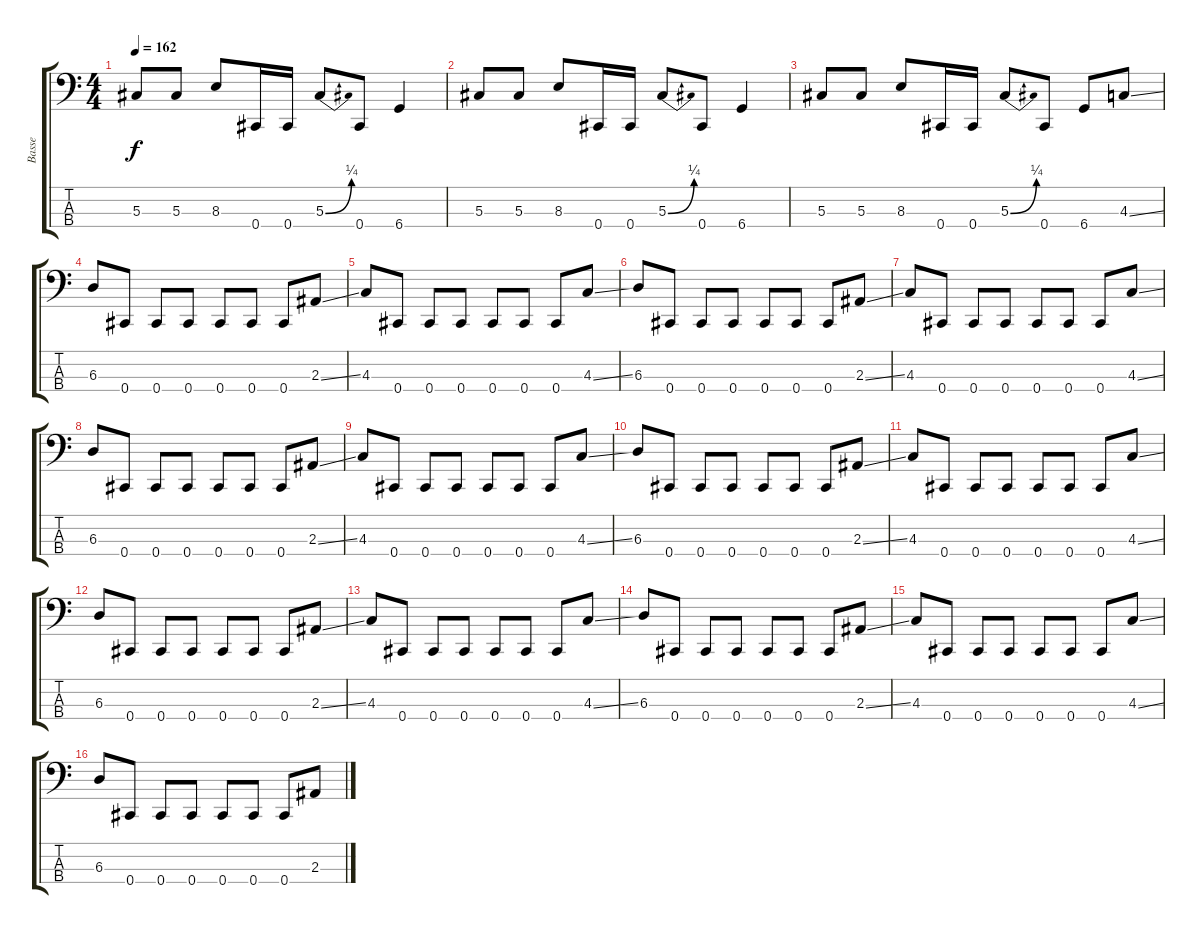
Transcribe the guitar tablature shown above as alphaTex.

\track ("Basse" "Basse") {instrument electricbassfinger}
\staff {score tabs}
\tuning (Gb2 Db2 Ab1 Db1) {hide}
\ts (4 4)
\tempo 162
\clef f4
\ks c
5.3.8{dy f} 5.3.8 8.3.8 0.4.16 0.4.16 5.3{be (bend 0 0 60 1)}.8 0.4.8 6.4.4 |
5.3.8 5.3.8 8.3.8 0.4.16 0.4.16 5.3{be (bend 0 0 60 1)}.8 0.4.8 6.4.4 |
5.3.8 5.3.8 8.3.8 0.4.16 0.4.16 5.3{be (bend 0 0 60 1)}.8 0.4.8 6.4.8 4.3{ss}.8 |
6.3.8 0.4.8 0.4.8 0.4.8 0.4.8 0.4.8 0.4.8 2.3{ss}.8 |
4.3.8 0.4.8 0.4.8 0.4.8 0.4.8 0.4.8 0.4.8 4.3{ss}.8 |
6.3.8 0.4.8 0.4.8 0.4.8 0.4.8 0.4.8 0.4.8 2.3{ss}.8 |
4.3.8 0.4.8 0.4.8 0.4.8 0.4.8 0.4.8 0.4.8 4.3{ss}.8 |
6.3.8 0.4.8 0.4.8 0.4.8 0.4.8 0.4.8 0.4.8 2.3{ss}.8 |
4.3.8 0.4.8 0.4.8 0.4.8 0.4.8 0.4.8 0.4.8 4.3{ss}.8 |
6.3.8 0.4.8 0.4.8 0.4.8 0.4.8 0.4.8 0.4.8 2.3{ss}.8 |
4.3.8 0.4.8 0.4.8 0.4.8 0.4.8 0.4.8 0.4.8 4.3{ss}.8 |
6.3.8 0.4.8 0.4.8 0.4.8 0.4.8 0.4.8 0.4.8 2.3{ss}.8 |
4.3.8 0.4.8 0.4.8 0.4.8 0.4.8 0.4.8 0.4.8 4.3{ss}.8 |
6.3.8 0.4.8 0.4.8 0.4.8 0.4.8 0.4.8 0.4.8 2.3{ss}.8 |
4.3.8 0.4.8 0.4.8 0.4.8 0.4.8 0.4.8 0.4.8 4.3{ss}.8 |
6.3.8 0.4.8 0.4.8 0.4.8 0.4.8 0.4.8 0.4.8 2.3{ss}.8
